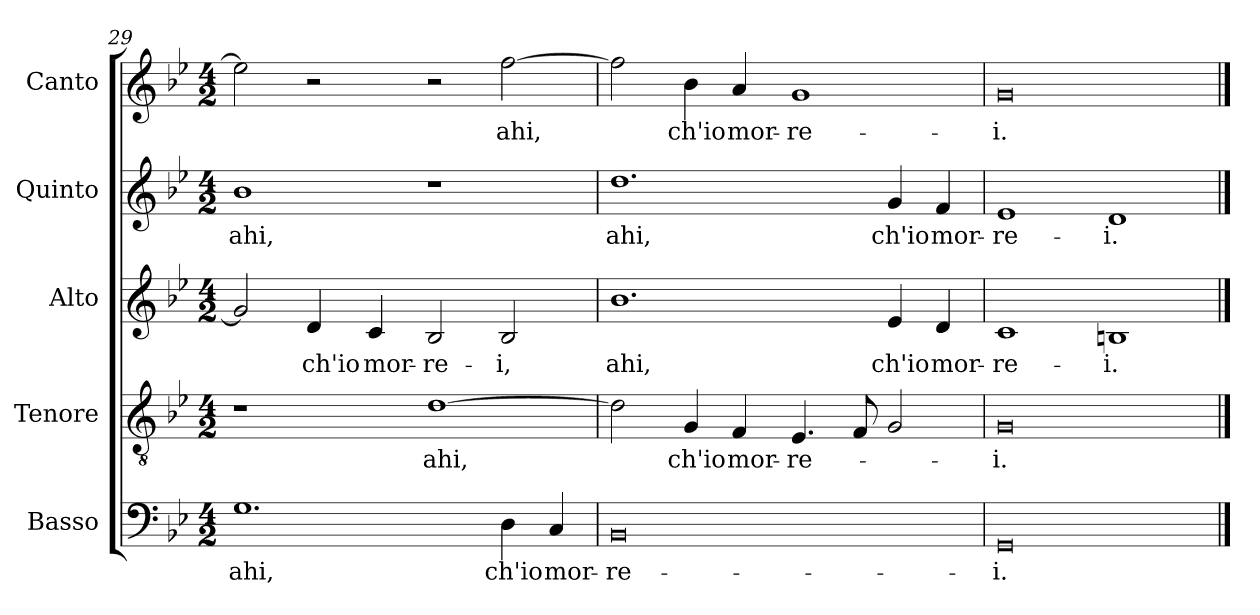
**kern	**text	**kern	**text	**kern	**text	**kern	**text	**kern	**text
*part5	*part5	*part4	*part4	*part3	*part3	*part2	*part2	*part1	*part1
*staff5	*staff5	*staff4	*staff4	*staff3	*staff3	*staff2	*staff2	*staff1	*staff1
*I"Basso	*	*I"Tenore	*	*I"Alto	*	*I"Quinto	*	*I"Canto	*
*I'B	*	*I'T	*	*I'A	*	*	*	*I'C	*
*clefF4	*	*clefGv2	*	*clefG2	*	*clefG2	*	*clefG2	*
*k[b-e-]	*	*k[b-e-]	*	*k[b-e-]	*	*k[b-e-]	*	*k[b-e-]	*
*B-:	*	*B-:	*	*B-:	*	*B-:	*	*B-:	*
*M4/2	*	*M4/2	*	*M4/2	*	*M4/2	*	*M4/2	*
=29	=29	=29	=29	=29	=29	=29	=29	=29	=29
!	!LO:LY:b	!	!	!	!	!	!LO:LY:b	!	!
1.G	ahi,	1r	.	2g/]	.	1b-	ahi,	2ee-\]	.
!	!	!	!	!	!LO:LY:b	!	!	!	!
.	.	.	.	4d/	ch'io	.	.	2r	.
!	!	!	!	!	!LO:LY:b	!	!	!	!
.	.	.	.	4c/	mor-	.	.	.	.
!	!	!	!LO:LY:b	!	!LO:LY:b	!	!	!	!
.	.	[1d	ahi,	2B-/	-re-	1r	.	2r	.
!	!LO:LY:b	!	!	!	!LO:LY:b	!	!	!	!LO:LY:b
4D\	ch'io	.	.	2B-/	-i,	.	.	[2ff\	ahi,
!	!LO:LY:b	!	!	!	!	!	!	!	!
4C/	mor-	.	.	.	.	.	.	.	.
!!LO:LB:g=z
=30	=30	=30	=30	=30	=30	=30	=30	=30	=30
!	!LO:LY:b	!	!	!	!LO:LY:b	!	!LO:LY:b	!	!
0BB-	-re-	2d\]	.	1.b-	ahi,	1.dd	ahi,	2ff\]	.
!	!	!	!LO:LY:b	!	!	!	!	!	!LO:LY:b
.	.	4G/	ch'io	.	.	.	.	4b-\	ch'io
!	!	!	!LO:LY:b	!	!	!	!	!	!LO:LY:b
.	.	4F/	mor-	.	.	.	.	4a/	mor-
!	!	!	!LO:LY:b	!	!	!	!	!	!LO:LY:b
.	.	4.E-/	-re-	.	.	.	.	1g	-re-
.	.	8F/	.	.	.	.	.	.	.
!	!	!	!	!	!LO:LY:b	!	!LO:LY:b	!	!
.	.	2G/	.	4e-/	ch'io	4g/	ch'io	.	.
!	!	!	!	!	!LO:LY:b	!	!LO:LY:b	!	!
.	.	.	.	4d/	mor-	4f/	mor-	.	.
=31	=31	=31	=31	=31	=31	=31	=31	=31	=31
!	!LO:LY:b	!	!LO:LY:b	!	!LO:LY:b	!	!LO:LY:b	!	!LO:LY:b
0GG	-i.	0G	-i.	1c	-re-	1e-	-re-	0g	-i.
!	!	!	!	!	!LO:LY:b	!	!LO:LY:b	!	!
.	.	.	.	1Bn	-i.	1d	-i.	.	.
==	==	==	==	==	==	==	==	==	==
*-	*-	*-	*-	*-	*-	*-	*-	*-	*-
